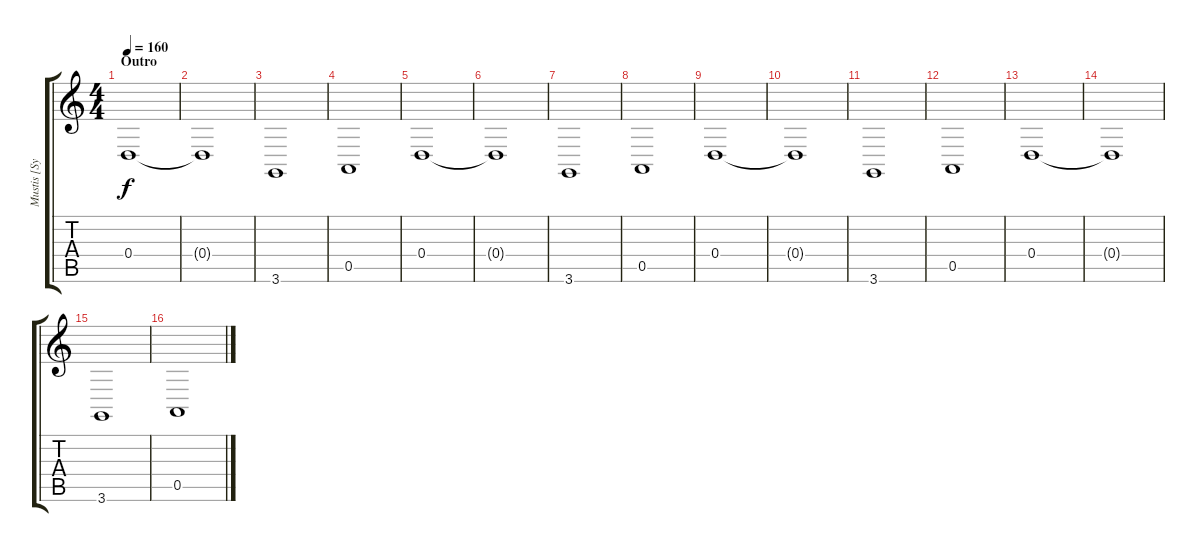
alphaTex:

\track ("Mustis [Synthesizers] " "Mustis [Sy") {instrument stringensemble1}
\staff {score tabs}
\tuning (E4 B3 G3 D3 A2 E2) {hide}
\ts (4 4)
\section ("" "Outro")
\tempo 160
\clef g2
\ks c
0.4.1{dy f} |
0.4{t}.1 |
3.6.1 |
0.5.1 |
0.4.1 |
0.4{t}.1 |
3.6.1 |
0.5.1 |
0.4.1 |
0.4{t}.1 |
3.6.1 |
0.5.1 |
0.4.1 |
0.4{t}.1 |
3.6.1 |
0.5.1
